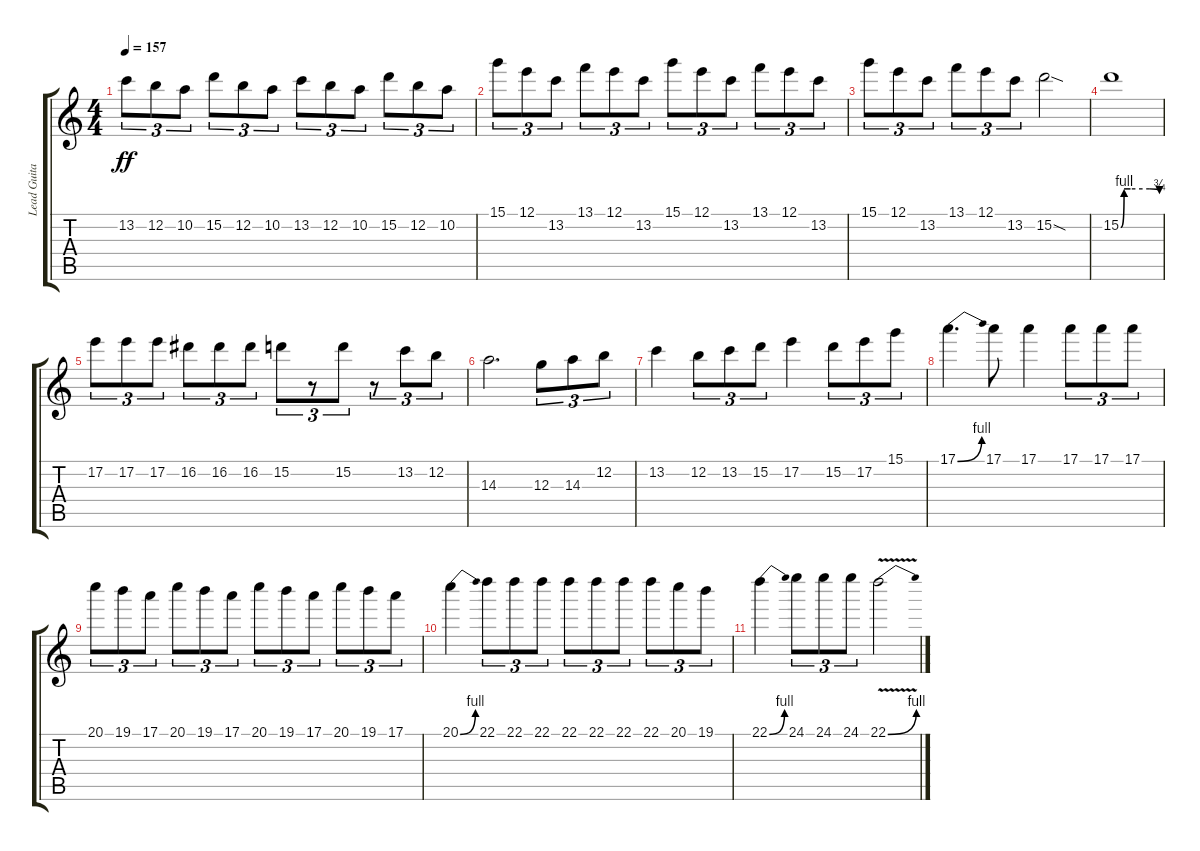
\track ("Lead Guitar" "Lead Guita") {instrument overdrivenguitar}
\staff {score tabs}
\tuning (E4 B3 G3 D3 A2 E2) {hide}
\ts (4 4)
\tempo 157
\clef g2
\ks c
13.2.8{tu (3 2) dy ff} 12.2.8{tu (3 2)} 10.2.8{tu (3 2)} 15.2.8{tu (3 2)} 12.2.8{tu (3 2)} 10.2.8{tu (3 2)} 13.2.8{tu (3 2)} 12.2.8{tu (3 2)} 10.2.8{tu (3 2)} 15.2.8{tu (3 2)} 12.2.8{tu (3 2)} 10.2.8{tu (3 2)} |
15.1.8{tu (3 2)} 12.1.8{tu (3 2)} 13.2.8{tu (3 2)} 13.1.8{tu (3 2)} 12.1.8{tu (3 2)} 13.2.8{tu (3 2)} 15.1.8{tu (3 2)} 12.1.8{tu (3 2)} 13.2.8{tu (3 2)} 13.1.8{tu (3 2)} 12.1.8{tu (3 2)} 13.2.8{tu (3 2)} |
15.1.8{tu (3 2)} 12.1.8{tu (3 2)} 13.2.8{tu (3 2)} 13.1.8{tu (3 2)} 12.1.8{tu (3 2)} 13.2.8{tu (3 2)} 15.2{sod}.2 |
15.2{be (custom 0 0 5 4 15 4 45 4 60 3)}.1 |
17.2.8{tu (3 2)} 17.2.8{tu (3 2)} 17.2.8{tu (3 2)} 16.2.8{tu (3 2)} 16.2.8{tu (3 2)} 16.2.8{tu (3 2)} 15.2.8{tu (3 2)} r.8{tu (3 2)} 15.2.8{tu (3 2)} r.8{tu (3 2)} 13.2.8{tu (3 2)} 12.2.8{tu (3 2)} |
14.3.2{d} 12.3.8{tu (3 2)} 14.3.8{tu (3 2)} 12.2.8{tu (3 2)} |
13.2.4 12.2.8{tu (3 2)} 13.2.8{tu (3 2)} 15.2.8{tu (3 2)} 17.2.4 15.2.8{tu (3 2)} 17.2.8{tu (3 2)} 15.1.8{tu (3 2)} |
17.1{be (bend 0 0 60 4)}.4{d} 17.1.8 17.1.4 17.1.8{tu (3 2)} 17.1.8{tu (3 2)} 17.1.8{tu (3 2)} |
20.1.8{tu (3 2)} 19.1.8{tu (3 2)} 17.1.8{tu (3 2)} 20.1.8{tu (3 2)} 19.1.8{tu (3 2)} 17.1.8{tu (3 2)} 20.1.8{tu (3 2)} 19.1.8{tu (3 2)} 17.1.8{tu (3 2)} 20.1.8{tu (3 2)} 19.1.8{tu (3 2)} 17.1.8{tu (3 2)} |
20.1{be (bend 0 0 60 4)}.4 22.1.8{tu (3 2)} 22.1.8{tu (3 2)} 22.1.8{tu (3 2)} 22.1.8{tu (3 2)} 22.1.8{tu (3 2)} 22.1.8{tu (3 2)} 22.1.8{tu (3 2)} 20.1.8{tu (3 2)} 19.1.8{tu (3 2)} |
22.1{be (bend 0 0 60 4)}.4 24.1.8{tu (3 2)} 24.1.8{tu (3 2)} 24.1.8{tu (3 2)} 22.1{be (bend 0 0 60 4) v}.2
